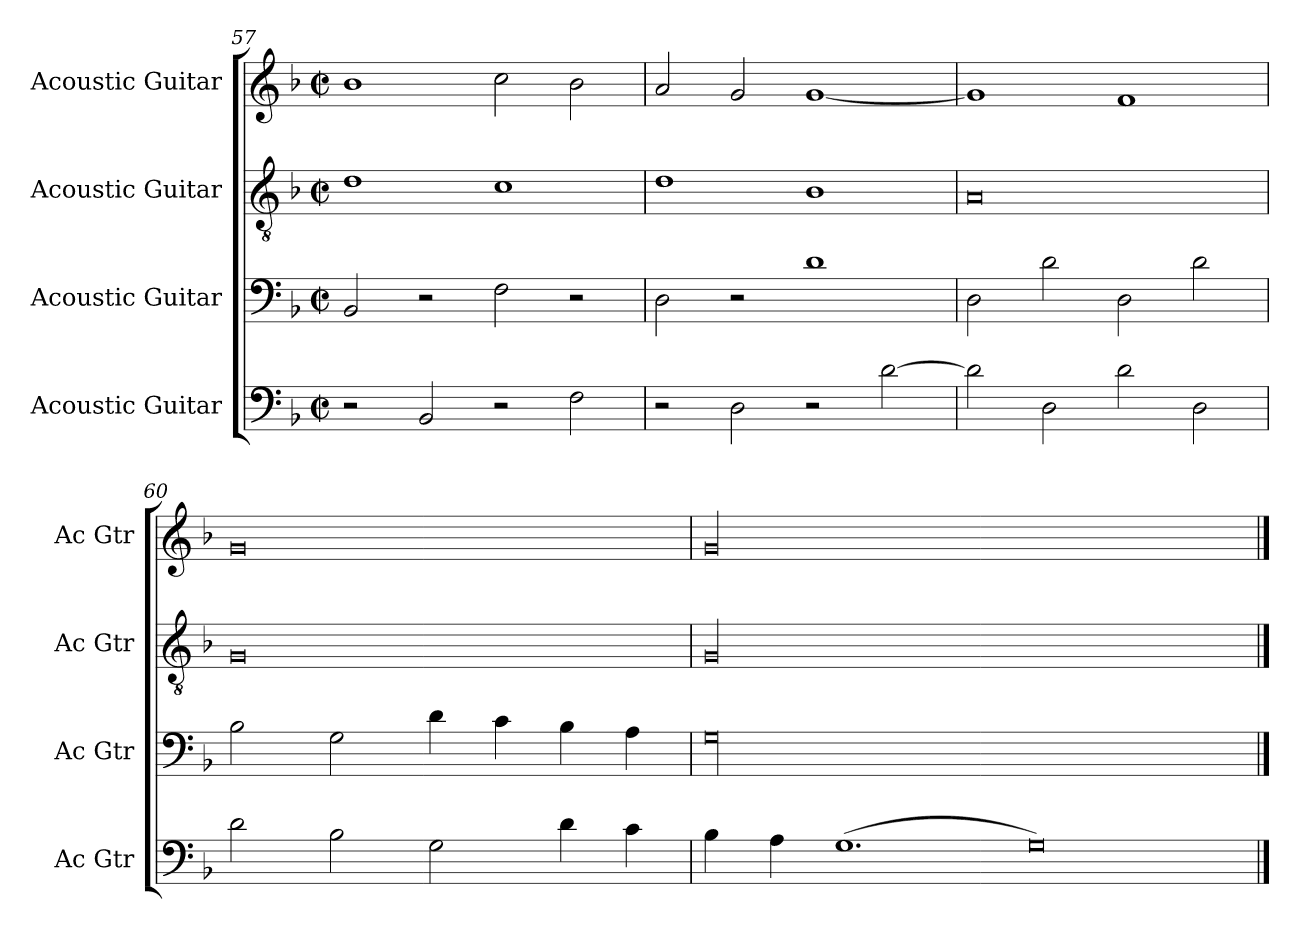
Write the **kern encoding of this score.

**kern	**kern	**kern	**kern
*part4	*part3	*part2	*part1
*staff4	*staff3	*staff2	*staff1
*I"Acoustic Guitar	*I"Acoustic Guitar	*I"Acoustic Guitar	*I"Acoustic Guitar
*I'Ac Gtr	*I'Ac Gtr	*I'Ac Gtr	*I'Ac Gtr
*clefF4	*clefF4	*clefGv2	*clefG2
*k[b-]	*k[b-]	*k[b-]	*k[b-]
*M2/2	*M2/2	*M2/2	*M2/2
*met(c|)	*met(c|)	*met(c|)	*met(c|)
=57	=57	=57	=57
2r	2BB-/	1d	1b-
2BB-/	2r	.	.
2r	2F\	1c	2cc\
2F\	2r	.	2b-\
=58	=58	=58	=58
2r	2D\	1d	2a/
2D\	2r	.	2g/
2r	1d	1B-	[1g
[2d	.	.	.
=59	=59	=59	=59
2d\]	2D\	0A	1g]
2D\	2d\	.	.
2d\	2D\	.	1f
2D\	2d\	.	.
=60	=60	=60	=60
2d\	2B-\	0G	0g
2B-\	2G\	.	.
2G\	4d\	.	.
.	4c\	.	.
4d\	4B-\	.	.
4c\	4A\	.	.
=61	=61	=61	=61
4B-\	00G\	00G/	00g/
4A\	.	.	.
(>1.G	.	.	.
0G)	.	.	.
==	==	==	==
*-	*-	*-	*-
